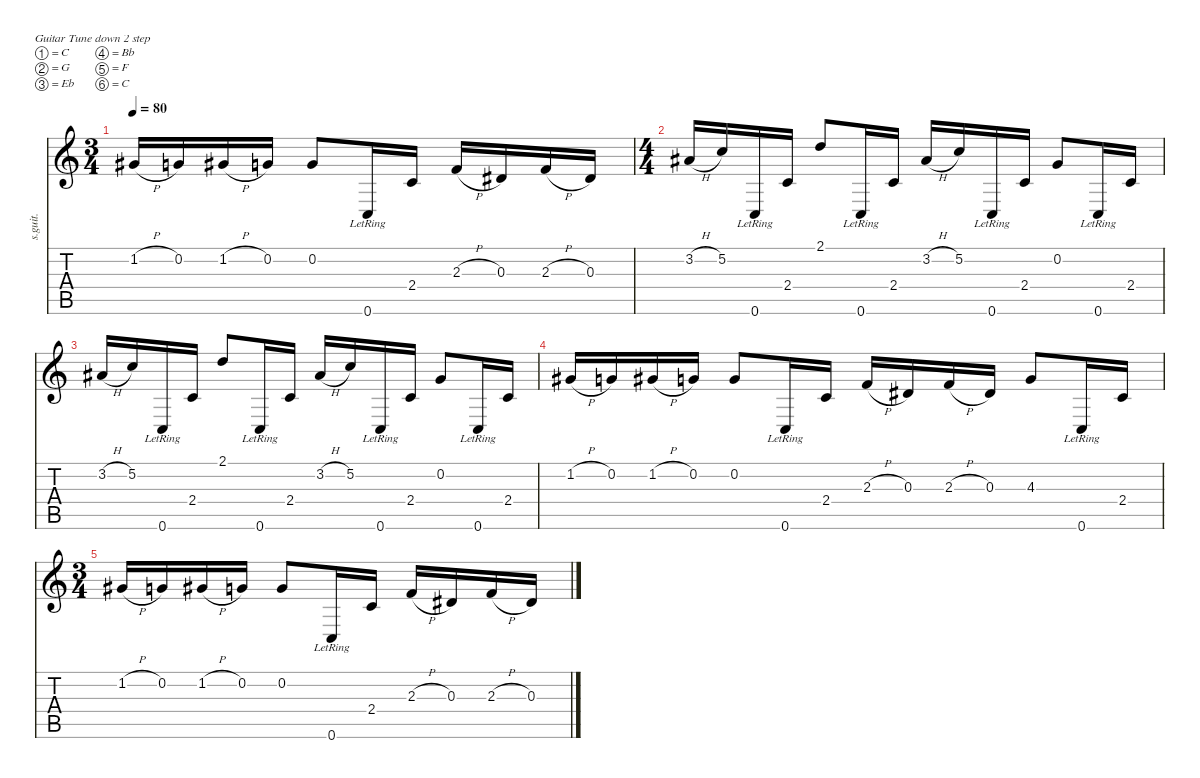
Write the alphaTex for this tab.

\defaultSystemsLayout 4
\hideDynamics
\bracketExtendMode nobrackets
\track ("Steel Guitar" "s.guit.") {instrument acousticguitarsteel}
\staff {score tabs}
\tuning (C4 G3 Eb3 Bb2 F2 C2)
\ts (3 4)
\beaming (8 2 2 2)
\tempo 80
\clef g2
\ks c
1.2{h acc #}.16{dy mf beam Up} 0.2.16{beam Up} 1.2{h acc #}.16{beam Up} 0.2.16{beam Up} 0.2.8{beam Up} 0.6{lr}.16{beam Up} 2.4.16{beam Up} 2.3{h}.16{beam Up} 0.3{acc #}.16{beam Up} 2.3{h}.16{beam Up} 0.3{acc #}.16{beam Up} |
\ts (4 4)
\beaming (8 2 2 2 2)
3.2{h acc #}.16{beam Up} 5.2.16{beam Up} 0.6{lr}.16{beam Up} 2.4.16{beam Up} 2.1.8{beam Up} 0.6{lr}.16{beam Up} 2.4.16{beam Up} 3.2{h acc #}.16{beam Up} 5.2.16{beam Up} 0.6{lr}.16{beam Up} 2.4.16{beam Up} 0.2.8{beam Up} 0.6{lr}.16{beam Up} 2.4.16{beam Up} |
3.2{h acc #}.16{beam Up} 5.2.16{beam Up} 0.6{lr}.16{beam Up} 2.4.16{beam Up} 2.1.8{beam Up} 0.6{lr}.16{beam Up} 2.4.16{beam Up} 3.2{h acc #}.16{beam Up} 5.2.16{beam Up} 0.6{lr}.16{beam Up} 2.4.16{beam Up} 0.2.8{beam Up} 0.6{lr}.16{beam Up} 2.4.16{beam Up} |
1.2{h acc #}.16{beam Up} 0.2.16{beam Up} 1.2{h acc #}.16{beam Up} 0.2.16{beam Up} 0.2.8{beam Up} 0.6{lr}.16{beam Up} 2.4.16{beam Up} 2.3{h}.16{beam Up} 0.3{acc #}.16{beam Up} 2.3{h}.16{beam Up} 0.3{acc #}.16{beam Up} 4.3.8{beam Up} 0.6{lr}.16{beam Up} 2.4.16{beam Up} |
\ts (3 4)
\beaming (8 2 2 2)
1.2{h acc #}.16{beam Up} 0.2.16{beam Up} 1.2{h acc #}.16{beam Up} 0.2.16{beam Up} 0.2.8{beam Up} 0.6{lr}.16{beam Up} 2.4.16{beam Up} 2.3{h}.16{beam Up} 0.3{acc #}.16{beam Up} 2.3{h}.16{beam Up} 0.3{acc #}.16{beam Up}
